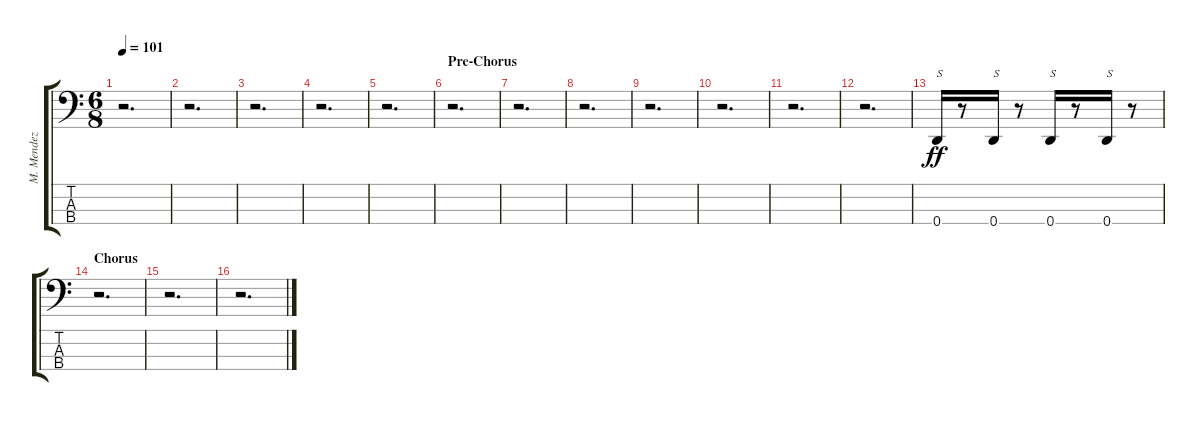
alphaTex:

\track ("M. Mendez (Slap Overdub)" "M. Mendez ") {instrument slapbass1}
\staff {score tabs}
\tuning (G2 D2 A1 D1) {hide}
\ts (6 8)
\tempo 101
\clef f4
\ks c
r.2{d dy ff} |
r.2{d} |
r.2{d} |
r.2{d} |
r.2{d} |
\section ("" "Pre-Chorus")
r.2{d} |
r.2{d} |
r.2{d} |
r.2{d} |
r.2{d} |
r.2{d} |
r.2{d} |
0.4.16{txt "S"} r.8 0.4.16{txt "S"} r.8 0.4.16{txt "S"} r.8 0.4.16{txt "S"} r.8 |
\section ("" "Chorus")
r.2{d} |
r.2{d} |
r.2{d}
